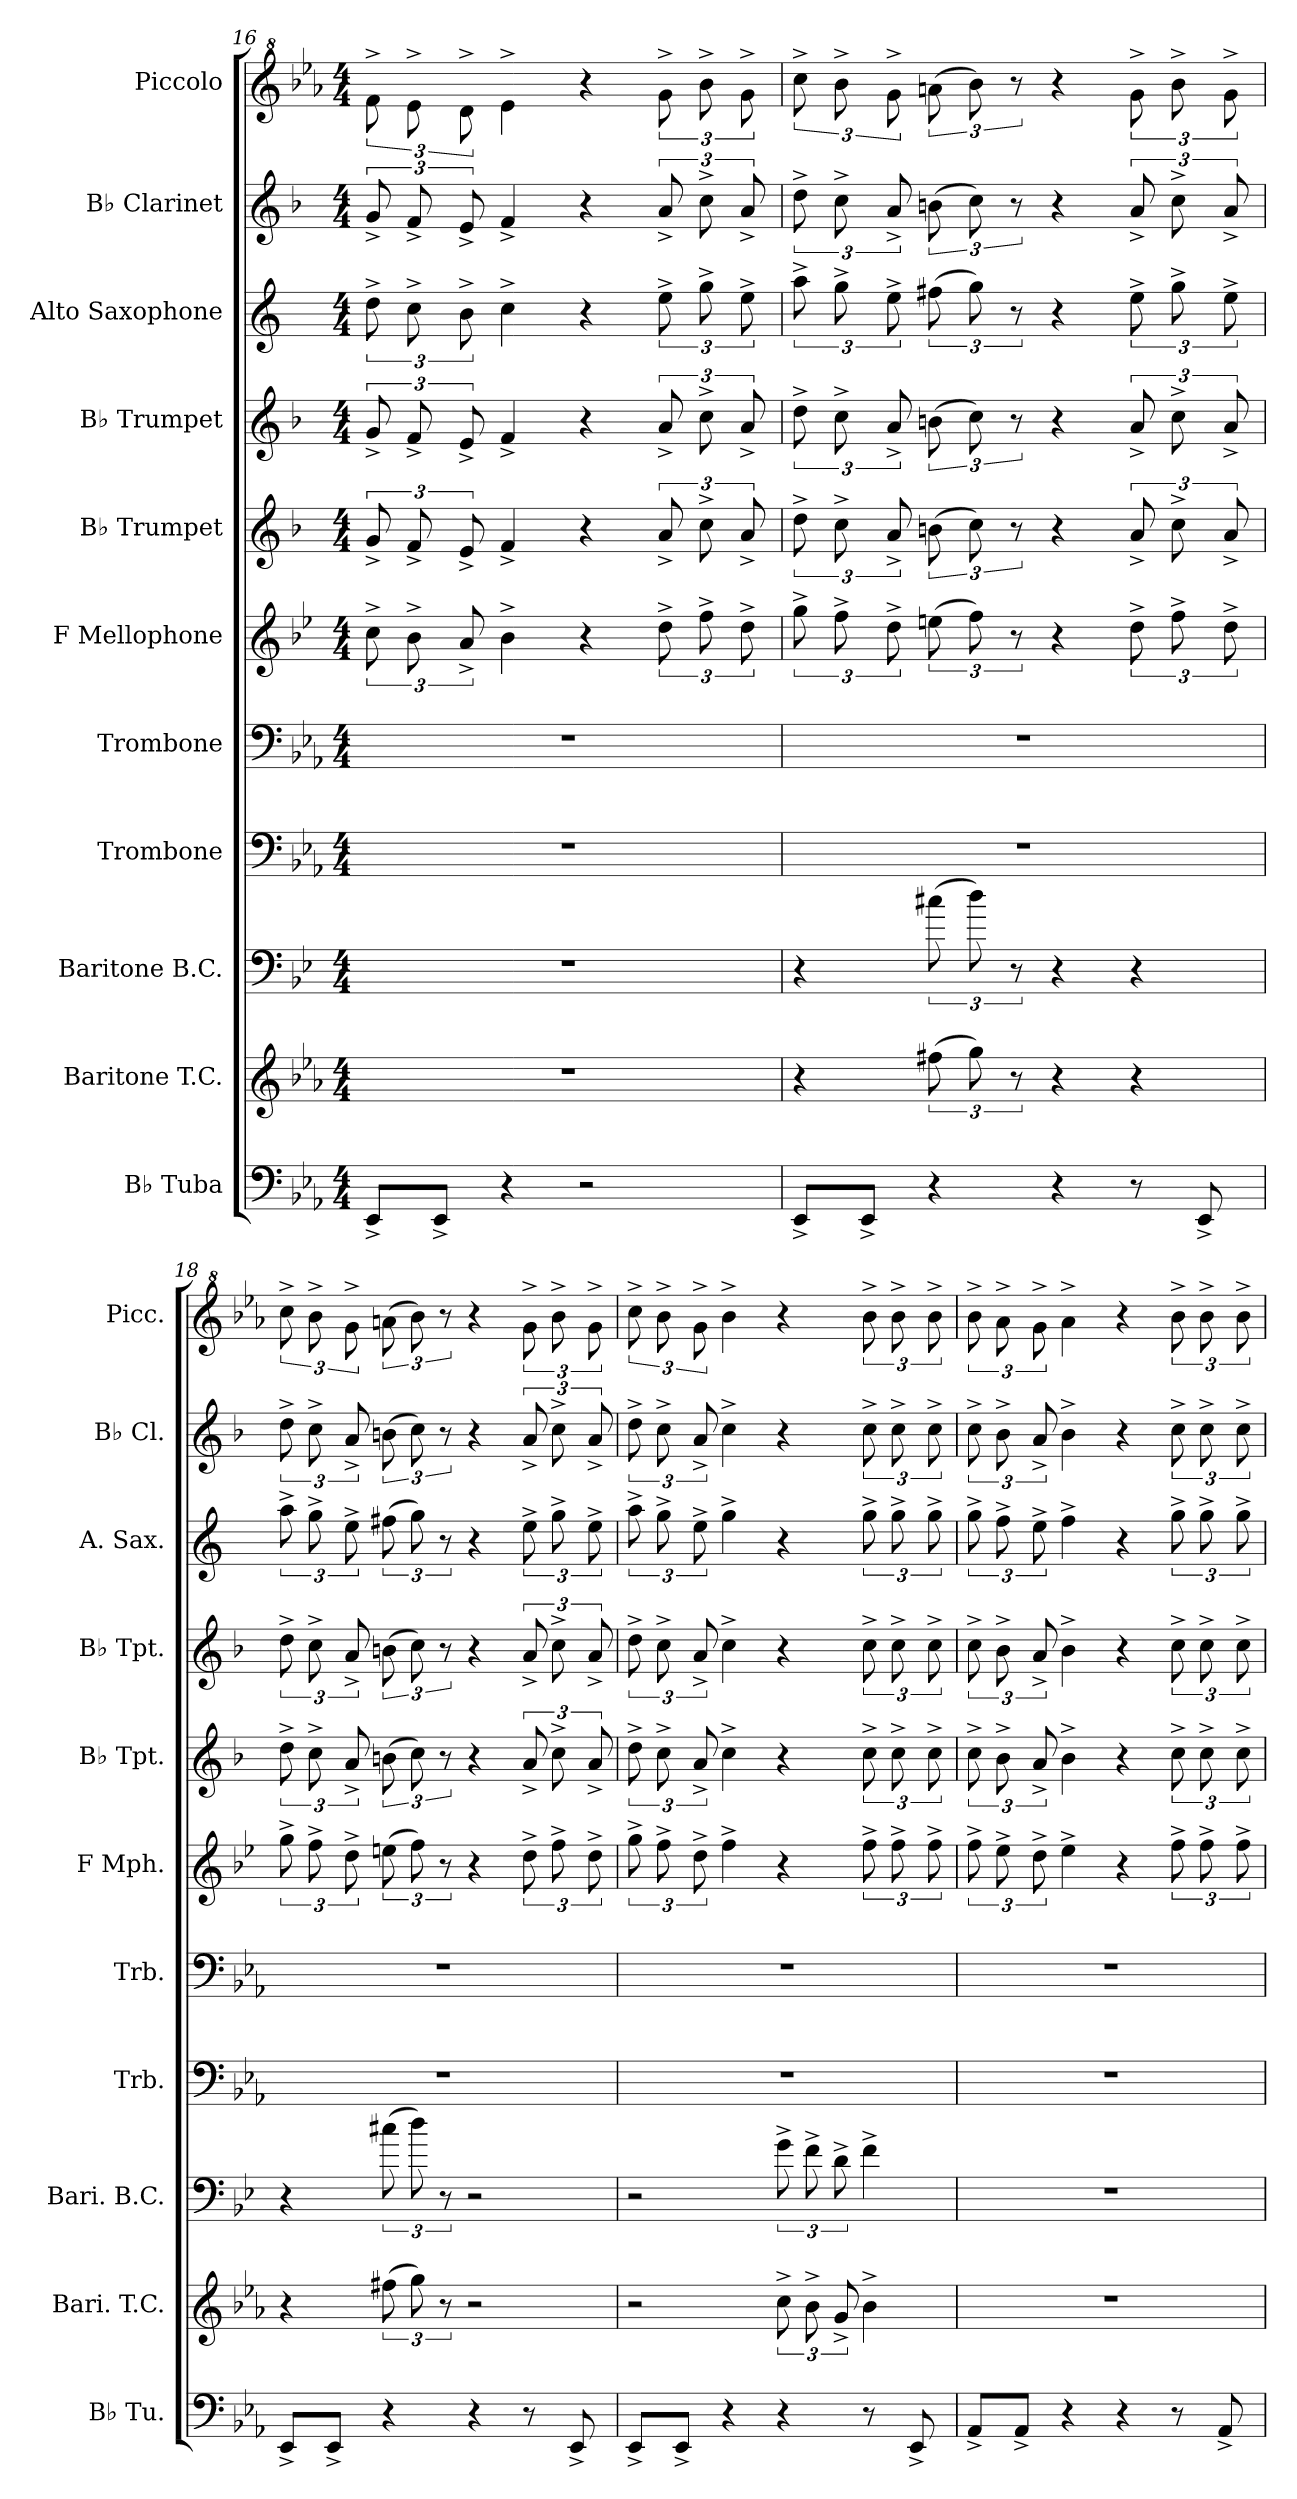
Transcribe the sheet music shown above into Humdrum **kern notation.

**kern	**kern	**kern	**kern	**kern	**kern	**kern	**kern	**kern	**kern	**kern
*part11	*part10	*part9	*part8	*part7	*part6	*part5	*part4	*part3	*part2	*part1
*staff11	*staff10	*staff9	*staff8	*staff7	*staff6	*staff5	*staff4	*staff3	*staff2	*staff1
*I"B♭ Tuba	*I"Baritone T.C.	*I"Baritone B.C.	*I"Trombone	*I"Trombone	*I"F Mellophone	*I"B♭ Trumpet	*I"B♭ Trumpet	*I"Alto Saxophone	*I"B♭ Clarinet	*I"Piccolo
*I'B♭ Tu.	*I'Bari. T.C.	*I'Bari. B.C.	*I'Trb.	*I'Trb.	*I'F Mph.	*I'B♭ Tpt.	*I'B♭ Tpt.	*I'A. Sax.	*I'B♭ Cl.	*I'Picc.
*clefF4	*clefG2	*clefF4	*clefF4	*clefF4	*clefG2	*clefG2	*clefG2	*clefG2	*clefG2	*clefG^2
*	*ITrd8c14	*ITrd4c7	*	*	*ITrd4c7	*ITrd1c2	*ITrd1c2	*ITrd5c9	*ITrd1c2	*ITrd-7c-12
*k[b-e-a-]	*k[b-e-a-]	*k[b-e-a-]	*k[b-e-a-]	*k[b-e-a-]	*k[b-e-a-]	*k[b-e-a-]	*k[b-e-a-]	*k[b-e-a-]	*k[b-e-a-]	*k[b-e-a-]
*E-:	*E-:	*E-:	*E-:	*E-:	*E-:	*E-:	*E-:	*E-:	*E-:	*E-:
*M4/4	*M4/4	*M4/4	*M4/4	*M4/4	*M4/4	*M4/4	*M4/4	*M4/4	*M4/4	*M4/4
=16	=16	=16	=16	=16	=16	=16	=16	=16	=16	=16
8EE-^/L	1r	1r	1r	1r	12f^\	12f^/	12f^/	12f^\	12f^/	12fff^\
.	.	.	.	.	12e-^\	12e-^/	12e-^/	12e-^\	12e-^/	12eee-^\
8EE-^/J	.	.	.	.	.	.	.	.	.	.
.	.	.	.	.	12d^/	12d^/	12d^/	12d^\	12d^/	12ddd^\
4r	.	.	.	.	4e-^\	4e-^/	4e-^/	4e-^\	4e-^/	4eee-^\
2r	.	.	.	.	4r	4r	4r	4r	4r	4r
.	.	.	.	.	12g^\	12g^/	12g^/	12g^\	12g^/	12ggg^\
.	.	.	.	.	12b-^\	12b-^\	12b-^\	12b-^\	12b-^\	12bbb-^\
.	.	.	.	.	12g^\	12g^/	12g^/	12g^\	12g^/	12ggg^\
=17	=17	=17	=17	=17	=17	=17	=17	=17	=17	=17
8EE-^/L	4r	4r	1r	1r	12cc^\	12cc^\	12cc^\	12cc^\	12cc^\	12cccc^\
.	.	.	.	.	12b-^\	12b-^\	12b-^\	12b-^\	12b-^\	12bbb-^\
8EE-^/J	.	.	.	.	.	.	.	.	.	.
.	.	.	.	.	12g^\	12g^/	12g^/	12g^\	12g^/	12ggg^\
4r	(12f#X\	(12f#X\	.	.	(12an\	(12an\	(12an\	(12an\	(12an\	(12aaan\
.	12g\)	12g\)	.	.	12b-\)	12b-\)	12b-\)	12b-\)	12b-\)	12bbb-\)
.	12r	12r	.	.	12r	12r	12r	12r	12r	12r
4r	4r	4r	.	.	4r	4r	4r	4r	4r	4r
8r	4r	4r	.	.	12g^\	12g^/	12g^/	12g^\	12g^/	12ggg^\
.	.	.	.	.	12b-^\	12b-^\	12b-^\	12b-^\	12b-^\	12bbb-^\
8EE-^/	.	.	.	.	.	.	.	.	.	.
.	.	.	.	.	12g^\	12g^/	12g^/	12g^\	12g^/	12ggg^\
=18	=18	=18	=18	=18	=18	=18	=18	=18	=18	=18
8EE-^/L	4r	4r	1r	1r	12cc^\	12cc^\	12cc^\	12cc^\	12cc^\	12cccc^\
.	.	.	.	.	12b-^\	12b-^\	12b-^\	12b-^\	12b-^\	12bbb-^\
8EE-^/J	.	.	.	.	.	.	.	.	.	.
.	.	.	.	.	12g^\	12g^/	12g^/	12g^\	12g^/	12ggg^\
4r	(12f#X\	(12f#X\	.	.	(12an\	(12an\	(12an\	(12an\	(12an\	(12aaan\
.	12g\)	12g\)	.	.	12b-\)	12b-\)	12b-\)	12b-\)	12b-\)	12bbb-\)
.	12r	12r	.	.	12r	12r	12r	12r	12r	12r
4r	2r	2r	.	.	4r	4r	4r	4r	4r	4r
8r	.	.	.	.	12g^\	12g^/	12g^/	12g^\	12g^/	12ggg^\
.	.	.	.	.	12b-^\	12b-^\	12b-^\	12b-^\	12b-^\	12bbb-^\
8EE-^/	.	.	.	.	.	.	.	.	.	.
.	.	.	.	.	12g^\	12g^/	12g^/	12g^\	12g^/	12ggg^\
=19	=19	=19	=19	=19	=19	=19	=19	=19	=19	=19
8EE-^/L	2r	2r	1r	1r	12cc^\	12cc^\	12cc^\	12cc^\	12cc^\	12cccc^\
.	.	.	.	.	12b-^\	12b-^\	12b-^\	12b-^\	12b-^\	12bbb-^\
8EE-^/J	.	.	.	.	.	.	.	.	.	.
.	.	.	.	.	12g^\	12g^/	12g^/	12g^\	12g^/	12ggg^\
4r	.	.	.	.	4b-^\	4b-^\	4b-^\	4b-^\	4b-^\	4bbb-^\
4r	12c^\	12c^\	.	.	4r	4r	4r	4r	4r	4r
.	12B-^\	12B-^\	.	.	.	.	.	.	.	.
.	12G^/	12G^\	.	.	.	.	.	.	.	.
8r	4B-^\	4B-^\	.	.	12b-^\	12b-^\	12b-^\	12b-^\	12b-^\	12bbb-^\
.	.	.	.	.	12b-^\	12b-^\	12b-^\	12b-^\	12b-^\	12bbb-^\
8EE-^/	.	.	.	.	.	.	.	.	.	.
.	.	.	.	.	12b-^\	12b-^\	12b-^\	12b-^\	12b-^\	12bbb-^\
=20	=20	=20	=20	=20	=20	=20	=20	=20	=20	=20
8AA-^/L	1r	1r	1r	1r	12b-^\	12b-^\	12b-^\	12b-^\	12b-^\	12bbb-^\
.	.	.	.	.	12a-^\	12a-^\	12a-^\	12a-^\	12a-^\	12aaa-^\
8AA-^/J	.	.	.	.	.	.	.	.	.	.
.	.	.	.	.	12g^\	12g^/	12g^/	12g^\	12g^/	12ggg^\
4r	.	.	.	.	4a-^\	4a-^\	4a-^\	4a-^\	4a-^\	4aaa-^\
4r	.	.	.	.	4r	4r	4r	4r	4r	4r
8r	.	.	.	.	12b-^\	12b-^\	12b-^\	12b-^\	12b-^\	12bbb-^\
.	.	.	.	.	12b-^\	12b-^\	12b-^\	12b-^\	12b-^\	12bbb-^\
8AA-^/	.	.	.	.	.	.	.	.	.	.
.	.	.	.	.	12b-^\	12b-^\	12b-^\	12b-^\	12b-^\	12bbb-^\
=	=	=	=	=	=	=	=	=	=	=
*-	*-	*-	*-	*-	*-	*-	*-	*-	*-	*-
